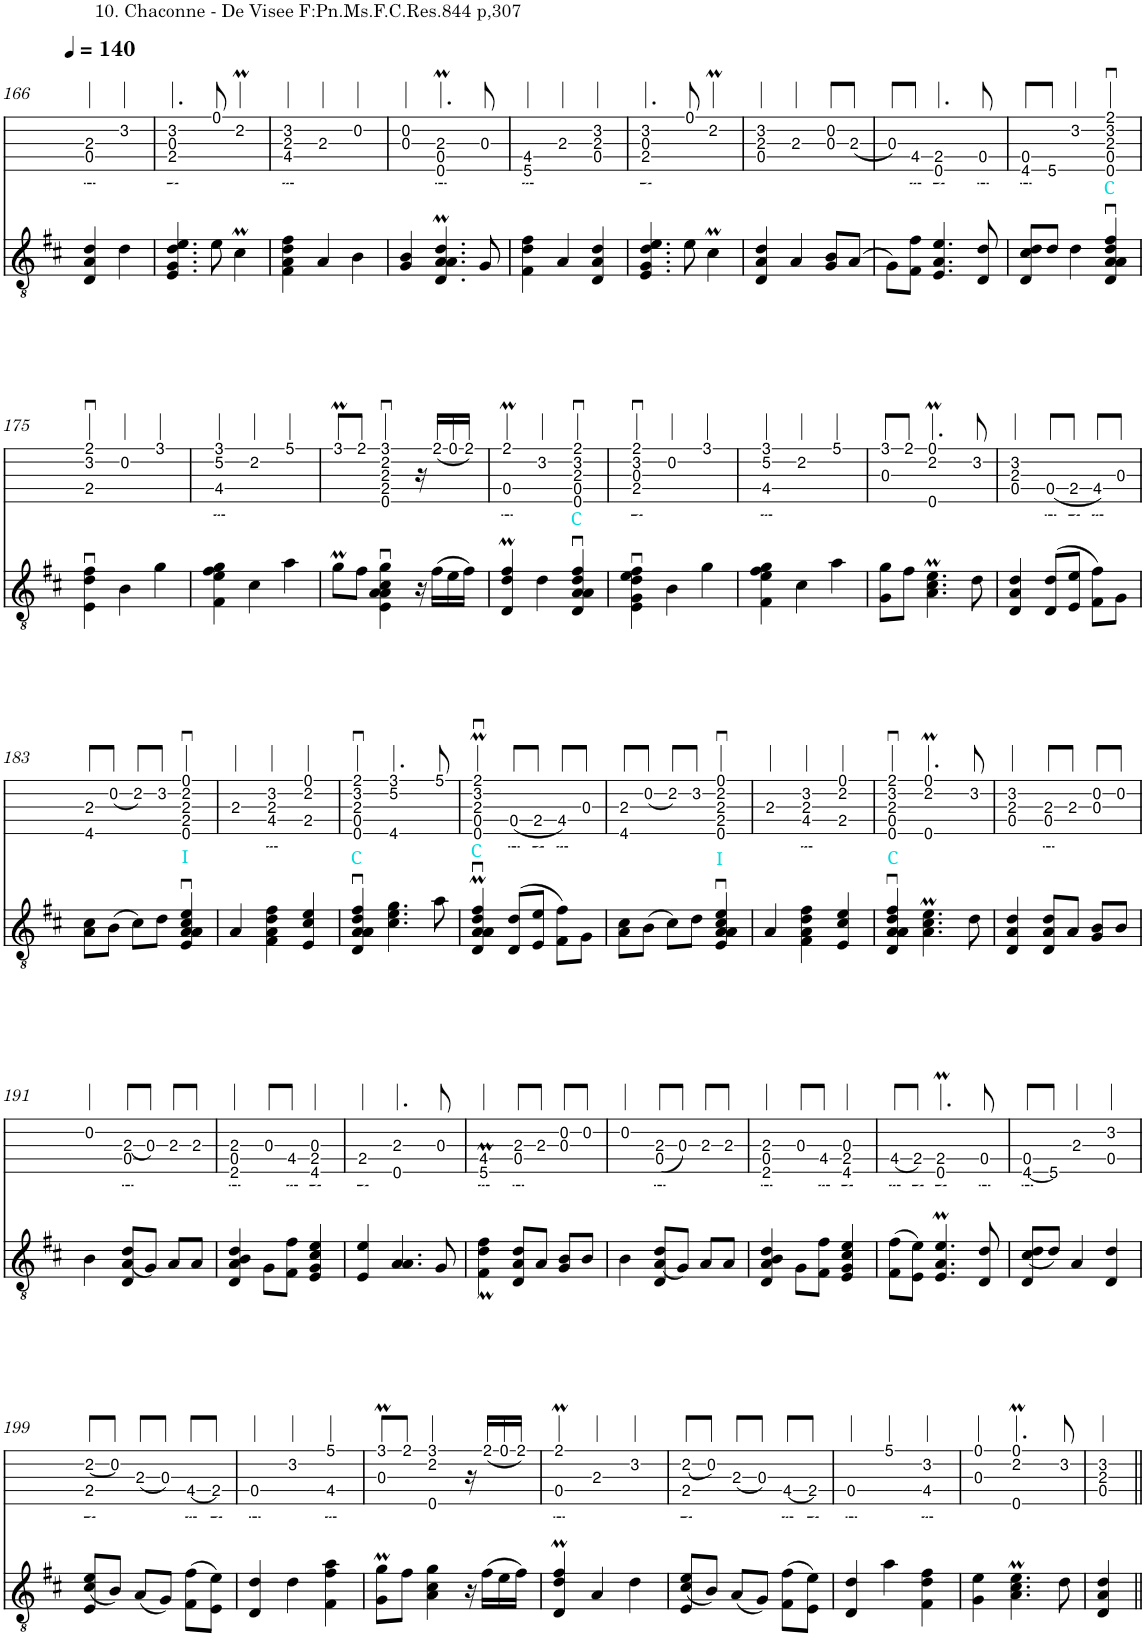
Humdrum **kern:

**kern	**kern
*part1	*part1
*staff2	*staff1
*I"Classical Guitar	*
*I'Guit.	*
!!LO:PB:g=z
*clefGv2	*
*k[f#c#]	*k[f#c#]
*M3/4	*M3/4
*MM140	*MM140
=166	=166
!	!LO:TX:a:t=10. Chaconne - De Visee F&colon;Pn.Ms.F.C.Res.844 p,307
4D/ 4A/ 4d/	4di/ 4D/ 4A/
4d\	4d/
=167	=167
4.E/ 4.G/ 4.d/ 4.e/	4.ei/ 4.E/ 4.G/ 4.d/
8e\	8e/
4c#m\	4c#m/
=168	=168
4F#\ 4A\ 4d\ 4f#\	4f#i/ 4F#/ 4A/ 4d/
4A/	4A/
4B\	4B/
=169	=169
4G/ 4B/	4G/ 4B/
4.D/M 4.A/M 4.A/M 4.d/M	4.di/W 4.A/W 4.D/W 4.A/W
8G/	8G/
=170	=170
4F#\ 4d\ 4f#\	4f#i/ 4d/ 4F#/
4A/	4A/
4D/ 4A/ 4d/	4D/ 4A/ 4d/
=171	=171
4.E/ 4.G/ 4.d/ 4.e/	4.ei/ 4.E/ 4.G/ 4.d/
8e\	8e/
4c#m\	4c#m/
=172	=172
4D/ 4A/ 4d/	4D/ 4A/ 4d/
4A/	4A/
8G/ 8B/L	8G/ 8B/L
8A/J	(8A/J
=173	=173
8G\L	8G/L)
8F#\ 8f#\J	8f#i/ 8F#/J
4.E/ 4.A/ 4.e/	4.ei/ 4.A/ 4.E/
8D/ 8d/	8di/ 8D/
=174	=174
8D/ 8c#/ 8d/L	8di/ 8c#/ 8D/L
8d/J	8d/J
4d\	4d/
!LO:TX:a:color=#00DCDC:t=C	!
4D/u 4A/u 4A/u 4d/u 4f#/u	4A/u 4D/u 4A/u 4d/u 4f#/u
!!LO:LB:g=z
=175	=175
4E\u 4d\u 4f#\u	4E/u 4d/u 4f#/u
4B\	4B/
4g\	4g/
=176	=176
4F#\ 4e\ 4f#\ 4g\	4f#i/ 4F#/ 4e/ 4g/
4c#\	4c#/
4a\	4a/
=177	=177
8gM\L	8gM/L
8f#\J	8f#/J
4E\u 4A\u 4A\u 4c#\u 4g\u	4A/u 4E/u 4A/u 4c#/u 4g/u
16r	16r
16f#\LL	(16f#/LL
16e\	16e/
16f#\JJ	16f#/JJ)
=178	=178
4D/M 4d/M 4f#/M	4di/M 4D/M 4f#/M
4d\	4d/
!LO:TX:a:color=#00DCDC:t=C	!
4D/u 4A/u 4A/u 4d/u 4f#/u	4A/u 4D/u 4A/u 4d/u 4f#/u
=179	=179
4E\u 4G\u 4d\u 4e\u 4f#\u	4ei/u 4E/u 4G/u 4d/u 4f#/u
4B\	4B/
4g\	4g/
=180	=180
4F#\ 4e\ 4f#\ 4g\	4f#i/ 4F#/ 4e/ 4g/
4c#\	4c#/
4a\	4a/
=181	=181
8G\ 8g\L	8G/ 8g/L
8f#\J	8f#/J
4.A\M 4.c#\M 4.e\M	4.A/M 4.c#/M 4.e/M
8d\	8d/
=182	=182
4D/ 4A/ 4d/	4D/ 4A/ 4d/
8D/ 8d/L	(8di/ 8D/L
8E/ 8e/J	8ei/ 8E/J
8F#\ 8f#\L	8f#i/ 8F#/L)
8G\J	8G/J
!!LO:LB:g=z
=183	=183
8A\ 8c#\L	8c#/ 8A/L
8B\J	(8B/J
8c#\L	8c#/L)
8d\J	8d/J
!LO:TX:a:color=#00DCDC:t=I	!
4E/u 4A/u 4A/u 4c#/u 4e/u	4A/u 4E/u 4A/u 4c#/u 4e/u
=184	=184
4A/	4A/
4F#\ 4A\ 4d\ 4f#\	4f#i/ 4F#/ 4A/ 4d/
4E/ 4c#/ 4e/	4E/ 4c#/ 4e/
=185	=185
!LO:TX:a:color=#00DCDC:t=C	!
4D/u 4A/u 4A/u 4d/u 4f#/u	4A/u 4D/u 4A/u 4d/u 4f#/u
4.c#\ 4.e\ 4.g\	4.c#/ 4.e/ 4.g/
8a\	8a/
=186	=186
!LO:TX:a:color=#00DCDC:t=C	!
4D/Mu 4A/Mu 4A/Mu 4d/Mu 4f#/Mu	4A/Mu 4D/Mu 4A/Mu 4d/Mu 4f#/Mu
8D/ 8d/L	(8di/ 8D/L
8E/ 8e/J	8ei/ 8E/J
8F#\ 8f#\L	8f#i/ 8F#/L)
8G\J	8G/J
=187	=187
8A\ 8c#\L	8c#/ 8A/L
8B\J	(8B/J
8c#\L	8c#/L)
8d\J	8d/J
!LO:TX:a:color=#00DCDC:t=I	!
4E/u 4A/u 4A/u 4c#/u 4e/u	4A/u 4E/u 4A/u 4c#/u 4e/u
=188	=188
4A/	4A/
4F#\ 4A\ 4d\ 4f#\	4f#i/ 4F#/ 4A/ 4d/
4E/ 4c#/ 4e/	4E/ 4c#/ 4e/
=189	=189
!LO:TX:a:color=#00DCDC:t=C	!
4D/u 4A/u 4A/u 4d/u 4f#/u	4A/u 4D/u 4A/u 4d/u 4f#/u
4.A\M 4.c#\M 4.e\M	4.A/M 4.c#/M 4.e/M
8d\	8d/
=190	=190
4D/ 4A/ 4d/	4D/ 4A/ 4d/
8D/ 8A/ 8d/L	8di/ 8D/ 8A/L
8A/J	8A/J
8G/ 8B/L	8G/ 8B/L
8B/J	8B/J
!!LO:LB:g=z
=191	=191
4B\	4B/
8D/ 8A/ 8d/L	(8di/ 8D/ 8A/L
8G/J	8G/J)
8A/L	8A/L
8A/J	8A/J
=192	=192
4D/ 4A/ 4B/ 4d/	4di/ 4B/ 4D/ 4A/
8G\L	8G/L
8F#\ 8f#\J	8f#i/ 8F#/J
4E/ 4G/ 4c#/ 4e/	4ei/ 4c#/ 4E/ 4G/
=193	=193
4E/ 4e/	4ei/ 4E/
4.A/ 4.A/	4.A/ 4.A/
8G/	8G/
=194	=194
4F#\M 4d\M 4f#\M	4f#i/W 4d/W 4F#/W
8D/ 8A/ 8d/L	8di/ 8D/ 8A/L
8A/J	8A/J
8G/ 8B/L	8G/ 8B/L
8B/J	8B/J
=195	=195
4B\	4B/
8D/ 8A/ 8d/L	(8di/ 8D/ 8A/L
8G/J	8G/J)
8A/L	8A/L
8A/J	8A/J
=196	=196
4D/ 4A/ 4B/ 4d/	4di/ 4B/ 4D/ 4A/
8G\L	8G/L
8F#\ 8f#\J	8f#i/ 8F#/J
4E/ 4G/ 4c#/ 4e/	4ei/ 4c#/ 4E/ 4G/
=197	=197
8F#\ 8f#\L	(8f#i/ 8F#/L
8E\ 8e\J	8ei/ 8E/J)
4.E/M 4.A/M 4.e/M	4.ei/W 4.A/W 4.E/W
8D/ 8d/	8di/ 8D/
=198	=198
8D/ 8c#/ 8d/L	(8di/ 8c#/ 8D/L
8d/J	8d/J)
4A/	4A/
4D/ 4d/	4D/ 4d/
!!LO:LB:g=z
=199	=199
8E/ 8c#/ 8e/L	(8ei/ 8E/ 8c#/L
8B/J	8B/J)
8A/L	(8A/L
8G/J	8G/J)
8F#\ 8f#\L	(8f#i/ 8F#/L
8E\ 8e\J	8ei/ 8E/J)
=200	=200
4D/ 4d/	4di/ 4D/
4d\	4d/
4F#\ 4f#\ 4a\	4f#i/ 4F#/ 4a/
=201	=201
8G\M 8g\ML	8G/M 8g/ML
8f#\J	8f#/J
4A\ 4c#\ 4g\	4A/ 4c#/ 4g/
16r	16r
16f#\LL	(16f#/LL
16e\	16e/
16f#\JJ	16f#/JJ)
=202	=202
4D/M 4d/M 4f#/M	4di/M 4D/M 4f#/M
4A/	4A/
4d\	4d/
=203	=203
8E/ 8c#/ 8e/L	(8ei/ 8E/ 8c#/L
8B/J	8B/J)
8A/L	(8A/L
8G/J	8G/J)
8F#\ 8f#\L	(8f#i/ 8F#/L
8E\ 8e\J	8ei/ 8E/J)
=204	=204
4D/ 4d/	4di/ 4D/
4a\	4a/
4F#\ 4d\ 4f#\	4f#i/ 4F#/ 4d/
=205	=205
4G\ 4e\	4G/ 4e/
4.A\M 4.c#\M 4.e\M	4.A/M 4.c#/M 4.e/M
8d\	8d/
=206	=206
4D/Z 4A/Z 4d/Z	4D/Z 4A/Z 4d/Z
=||	=||
*-	*-
